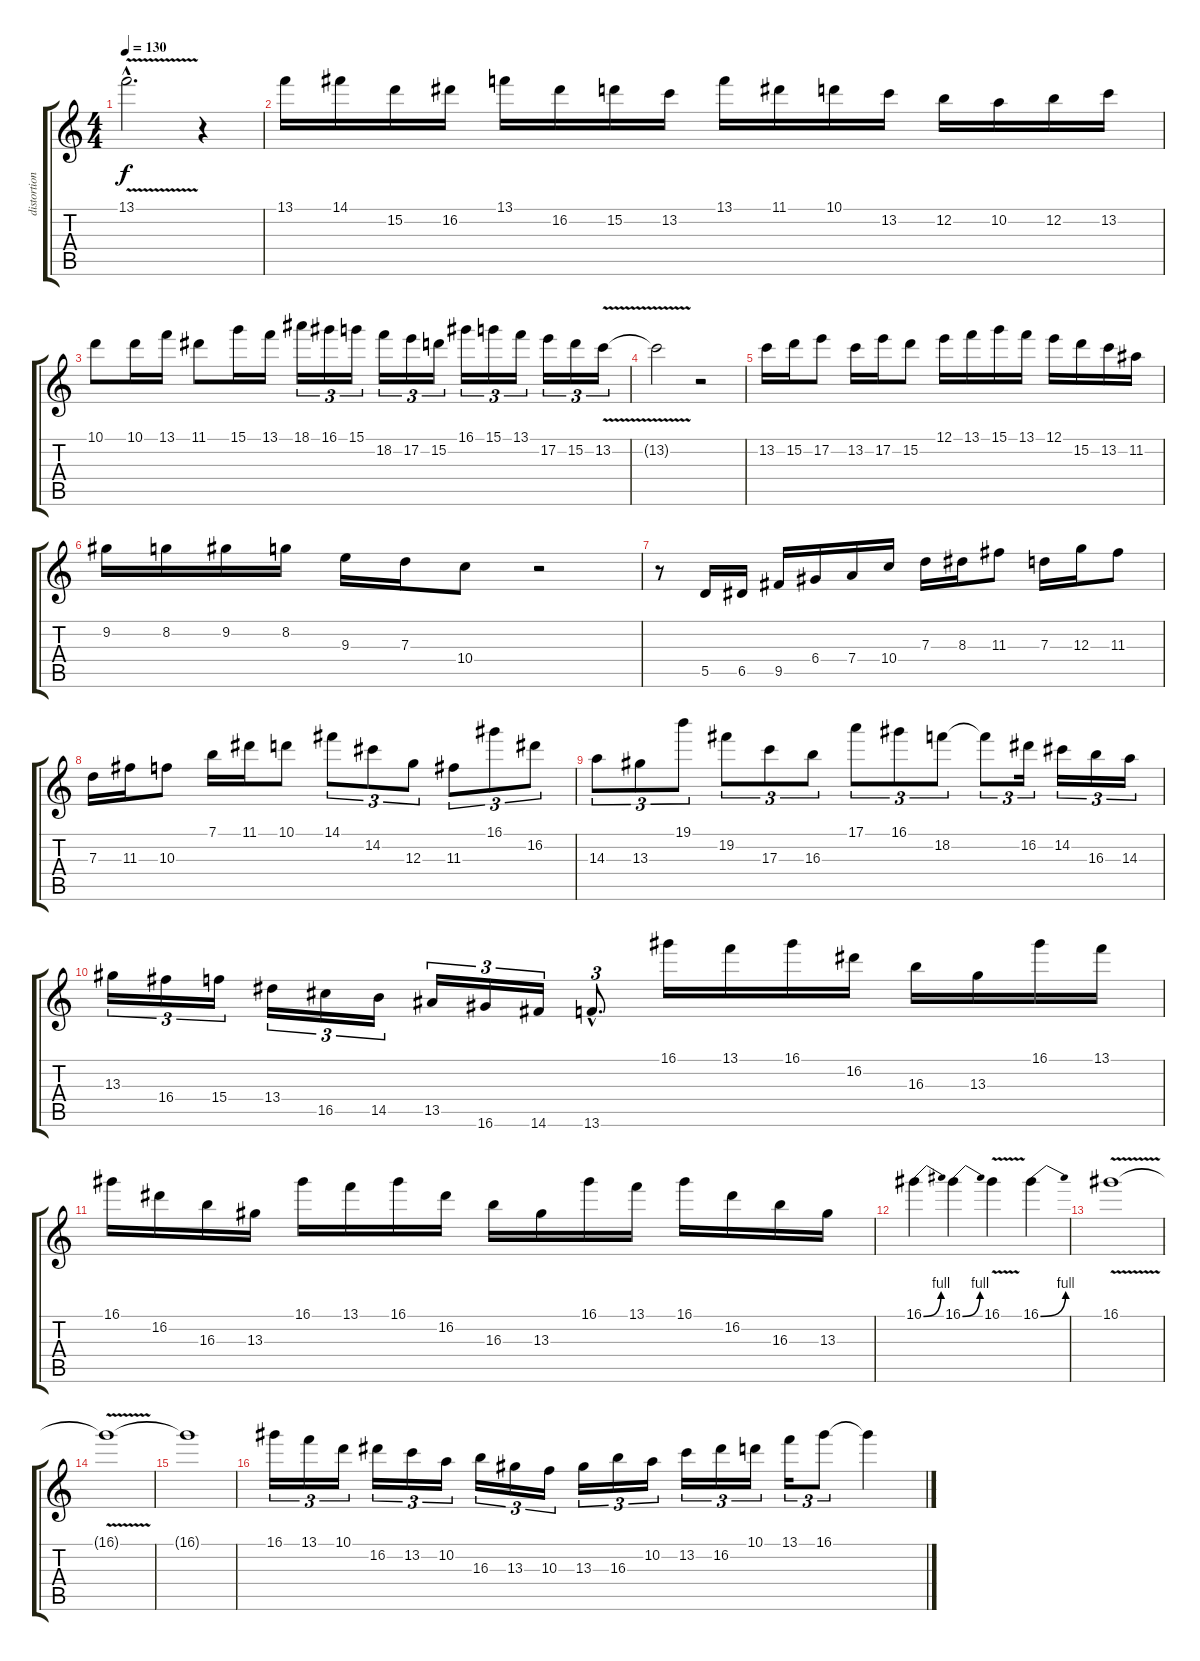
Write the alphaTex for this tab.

\track ("distortion" "distortion") {instrument distortionguitar}
\staff {score tabs}
\tuning (E4 B3 G3 D3 A2 E2) {hide}
\ts (4 4)
\tempo 130
\clef g2
\ks c
13.1{v hac}.2{d dy f} r.4 |
13.1.16 14.1.16 15.2.16 16.2.16 13.1.16 16.2.16 15.2.16 13.2.16 13.1.16 11.1.16 10.1.16 13.2.16 12.2.16 10.2.16 12.2.16 13.2.16 |
10.1.8 10.1.16 13.1.16 11.1.8 15.1.16 13.1.16 18.1.16{tu (3 2)} 16.1.16{tu (3 2)} 15.1.16{tu (3 2)} 18.2.16{tu (3 2)} 17.2.16{tu (3 2)} 15.2.16{tu (3 2)} 16.1.16{tu (3 2)} 15.1.16{tu (3 2)} 13.1.16{tu (3 2)} 17.2.16{tu (3 2)} 15.2.16{tu (3 2)} 13.2{v}.16{tu (3 2)} |
13.2{t}.2 r.2 |
13.2.16 15.2.16 17.2.8 13.2.16 17.2.16 15.2.8 12.1.16 13.1.16 15.1.16 13.1.16 12.1.16 15.2.16 13.2.16 11.2.16 |
9.2.16 8.2.16 9.2.16 8.2.16 9.3.16 7.3.16 10.4.8 r.2 |
r.8 5.5.16 6.5.16 9.5.16 6.4.16 7.4.16 10.4.16 7.3.16 8.3.16 11.3.8 7.3.16 12.3.16 11.3.8 |
7.3.16 11.3.16 10.3.8 7.1.16 11.1.16 10.1.8 14.1.8{tu (3 2)} 14.2.8{tu (3 2)} 12.3.8{tu (3 2)} 11.3.8{tu (3 2)} 16.1.8{tu (3 2)} 16.2.8{tu (3 2)} |
14.3.8{tu (3 2)} 13.3.8{tu (3 2)} 19.1.8{tu (3 2)} 19.2.8{tu (3 2)} 17.3.8{tu (3 2)} 16.3.8{tu (3 2)} 17.1.8{tu (3 2)} 16.1.8{tu (3 2)} 18.2.8{tu (3 2)} 18.2{t}.8{tu (3 2)} 16.2.16{tu (3 2)} 14.2.16{tu (3 2)} 16.3.16{tu (3 2)} 14.3.16{tu (3 2)} |
13.3.16{tu (3 2)} 16.4.16{tu (3 2)} 15.4.16{tu (3 2)} 13.4.16{tu (3 2)} 16.5.16{tu (3 2)} 14.5.16{tu (3 2)} 13.5.16{tu (3 2)} 16.6.16{tu (3 2)} 14.6.16{tu (3 2)} 13.6{hac}.8{d tu (3 2)} 16.1.16 13.1.16 16.1.16 16.2.16 16.3.16 13.3.16 16.1.16 13.1.16 |
16.1.16 16.2.16 16.3.16 13.3.16 16.1.16 13.1.16 16.1.16 16.2.16 16.3.16 13.3.16 16.1.16 13.1.16 16.1.16 16.2.16 16.3.16 13.3.16 |
16.1{be (bend 0 0 60 4)}.4 16.1{be (bend 0 0 60 4)}.4 16.1{v}.4 16.1{be (bend 0 0 60 4)}.4 |
16.1{v}.1 |
16.1{t}.1 |
16.1{t}.1 |
16.1.16{tu (3 2)} 13.1.16{tu (3 2)} 10.1.16{tu (3 2)} 16.2.16{tu (3 2)} 13.2.16{tu (3 2)} 10.2.16{tu (3 2)} 16.3.16{tu (3 2)} 13.3.16{tu (3 2)} 10.3.16{tu (3 2)} 13.3.16{tu (3 2)} 16.3.16{tu (3 2)} 10.2.16{tu (3 2)} 13.2.16{tu (3 2)} 16.2.16{tu (3 2)} 10.1.16{tu (3 2)} 13.1.16{tu (3 2)} 16.1.8{tu (3 2)} 16.1{t}.4
